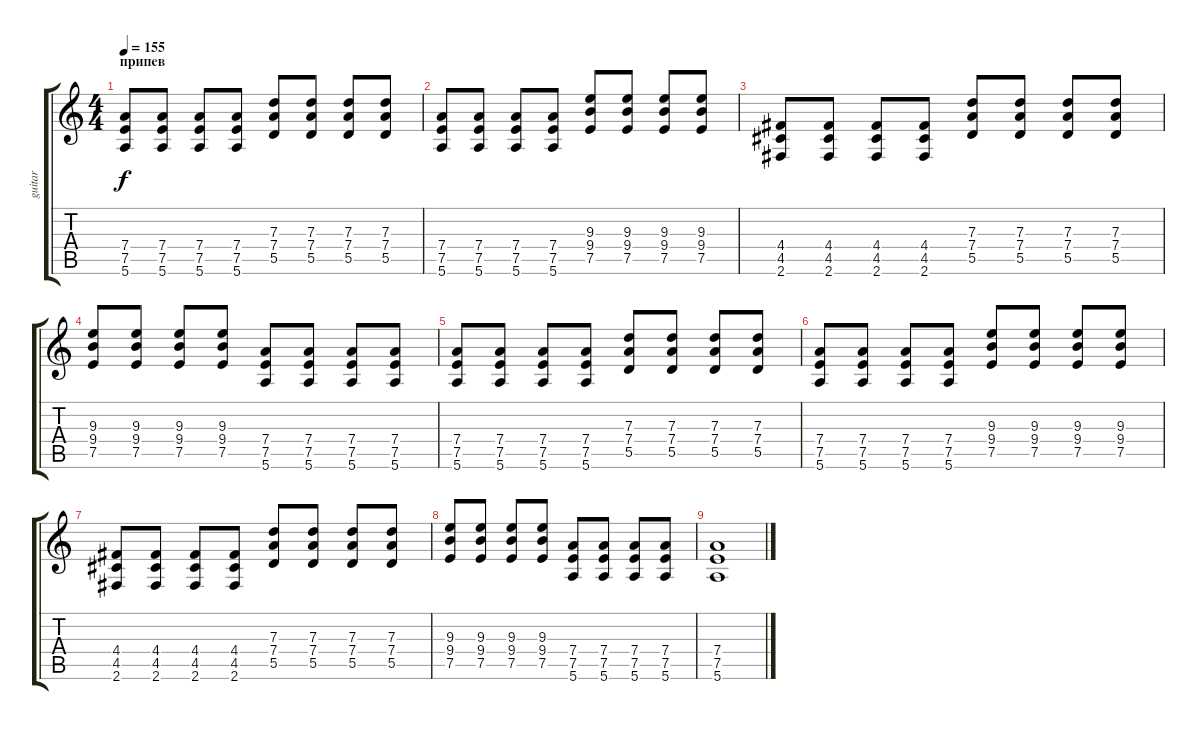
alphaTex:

\track ("guitar" "guitar") {instrument electricguitarjazz}
\staff {score tabs}
\tuning (E4 B3 G3 D3 A2 E2) {hide}
\ts (4 4)
\section ("" "припев")
\tempo 155
\clef g2
\ks c
(7.4 7.5 5.6).8{dy f instrument distortionguitar} (7.4 7.5 5.6).8 (7.4 7.5 5.6).8 (7.4 7.5 5.6).8 (7.3 7.4 5.5).8 (7.3 7.4 5.5).8 (7.3 7.4 5.5).8 (7.3 7.4 5.5).8 |
(7.4 7.5 5.6).8 (7.4 7.5 5.6).8 (7.4 7.5 5.6).8 (7.4 7.5 5.6).8 (9.3 9.4 7.5).8 (9.3 9.4 7.5).8 (9.3 9.4 7.5).8 (9.3 9.4 7.5).8 |
(4.4 4.5 2.6).8 (4.4 4.5 2.6).8 (4.4 4.5 2.6).8 (4.4 4.5 2.6).8 (7.3 7.4 5.5).8 (7.3 7.4 5.5).8 (7.3 7.4 5.5).8 (7.3 7.4 5.5).8 |
(9.3 9.4 7.5).8 (9.3 9.4 7.5).8 (9.3 9.4 7.5).8 (9.3 9.4 7.5).8 (7.4 7.5 5.6).8 (7.4 7.5 5.6).8 (7.4 7.5 5.6).8 (7.4 7.5 5.6).8 |
(7.4 7.5 5.6).8 (7.4 7.5 5.6).8 (7.4 7.5 5.6).8 (7.4 7.5 5.6).8 (7.3 7.4 5.5).8 (7.3 7.4 5.5).8 (7.3 7.4 5.5).8 (7.3 7.4 5.5).8 |
(7.4 7.5 5.6).8 (7.4 7.5 5.6).8 (7.4 7.5 5.6).8 (7.4 7.5 5.6).8 (9.3 9.4 7.5).8 (9.3 9.4 7.5).8 (9.3 9.4 7.5).8 (9.3 9.4 7.5).8 |
(4.4 4.5 2.6).8 (4.4 4.5 2.6).8 (4.4 4.5 2.6).8 (4.4 4.5 2.6).8 (7.3 7.4 5.5).8 (7.3 7.4 5.5).8 (7.3 7.4 5.5).8 (7.3 7.4 5.5).8 |
(9.3 9.4 7.5).8 (9.3 9.4 7.5).8 (9.3 9.4 7.5).8 (9.3 9.4 7.5).8 (7.4 7.5 5.6).8 (7.4 7.5 5.6).8 (7.4 7.5 5.6).8 (7.4 7.5 5.6).8 |
(7.4 7.5 5.6).1
